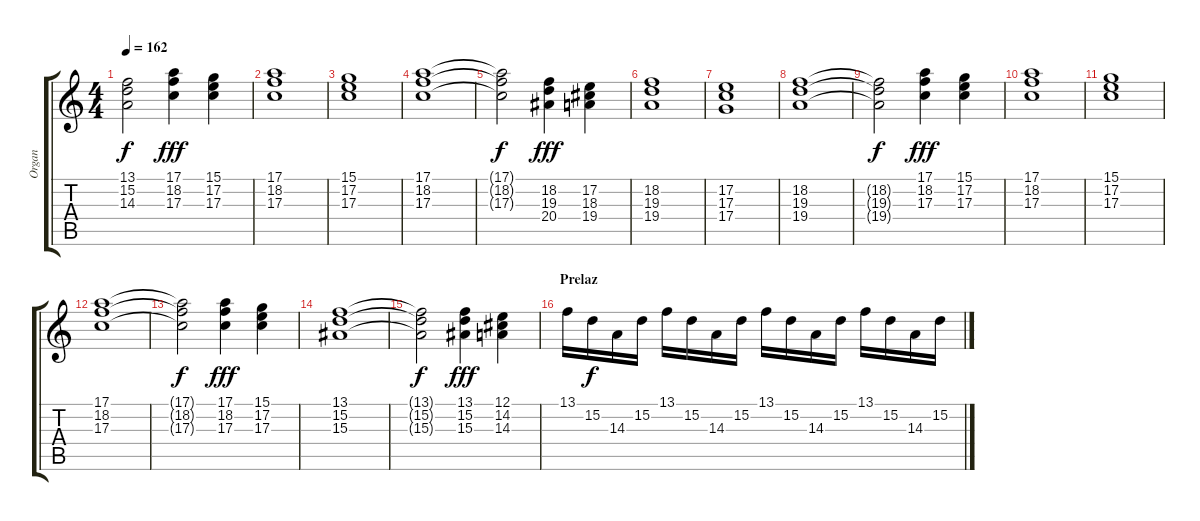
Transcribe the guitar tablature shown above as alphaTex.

\track ("Organ" "Organ") {instrument rockorgan}
\staff {score tabs}
\tuning (E4 B3 G3 D3 A2 E2) {hide}
\ts (4 4)
\tempo 162
\clef g2
\ks c
(13.1{t} 15.2{t} 14.3{t}).2{dy f} (17.1 18.2 17.3).4{dy fff} (15.1 17.2 17.3).4 |
(17.1 18.2 17.3).1 |
(15.1 17.2 17.3).1 |
(17.1 18.2 17.3).1 |
(17.1{t} 18.2{t} 17.3{t}).2{dy f} (18.2 19.3 20.4).4{dy fff} (17.2 18.3 19.4).4 |
(18.2 19.3 19.4).1 |
(17.2 17.3 17.4).1 |
(18.2 19.3 19.4).1 |
(18.2{t} 19.3{t} 19.4{t}).2{dy f} (17.1 18.2 17.3).4{dy fff} (15.1 17.2 17.3).4 |
(17.1 18.2 17.3).1 |
(15.1 17.2 17.3).1 |
(17.1 18.2 17.3).1 |
(17.1{t} 18.2{t} 17.3{t}).2{dy f} (17.1 18.2 17.3).4{dy fff} (15.1 17.2 17.3).4 |
(13.1 15.2 15.3).1 |
(13.1{t} 15.2{t} 15.3{t}).2{dy f} (13.1 15.2 15.3).4{dy fff} (12.1 14.2 14.3).4 |
\section ("" "Prelaz")
13.1.16{volume 16} 15.2.16{dy f} 14.3.16 15.2.16 13.1.16 15.2.16 14.3.16 15.2.16 13.1.16 15.2.16 14.3.16 15.2.16 13.1.16 15.2.16 14.3.16 15.2.16
